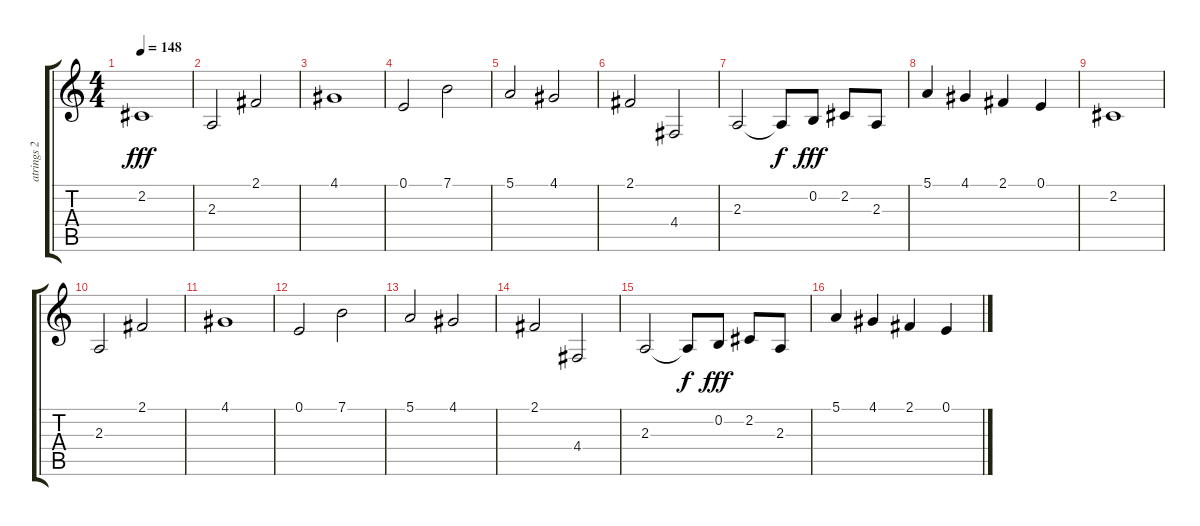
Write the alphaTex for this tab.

\track ("atrings 2" "atrings 2") {instrument stringensemble1}
\staff {score tabs}
\tuning (E4 B3 G3 D3 A2 E2) {hide}
\ts (4 4)
\tempo 148
\clef g2
\ks c
2.2.1{dy fff} |
2.3.2 2.1.2 |
4.1.1 |
0.1.2 7.1.2 |
5.1.2 4.1.2 |
2.1.2 4.4.2 |
2.3.2 2.3{t}.8{dy f} 0.2.8{dy fff} 2.2.8 2.3.8 |
5.1.4 4.1.4 2.1.4 0.1.4 |
2.2.1 |
2.3.2 2.1.2 |
4.1.1 |
0.1.2 7.1.2 |
5.1.2 4.1.2 |
2.1.2 4.4.2 |
2.3.2 2.3{t}.8{dy f} 0.2.8{dy fff} 2.2.8 2.3.8 |
5.1.4 4.1.4 2.1.4 0.1.4
